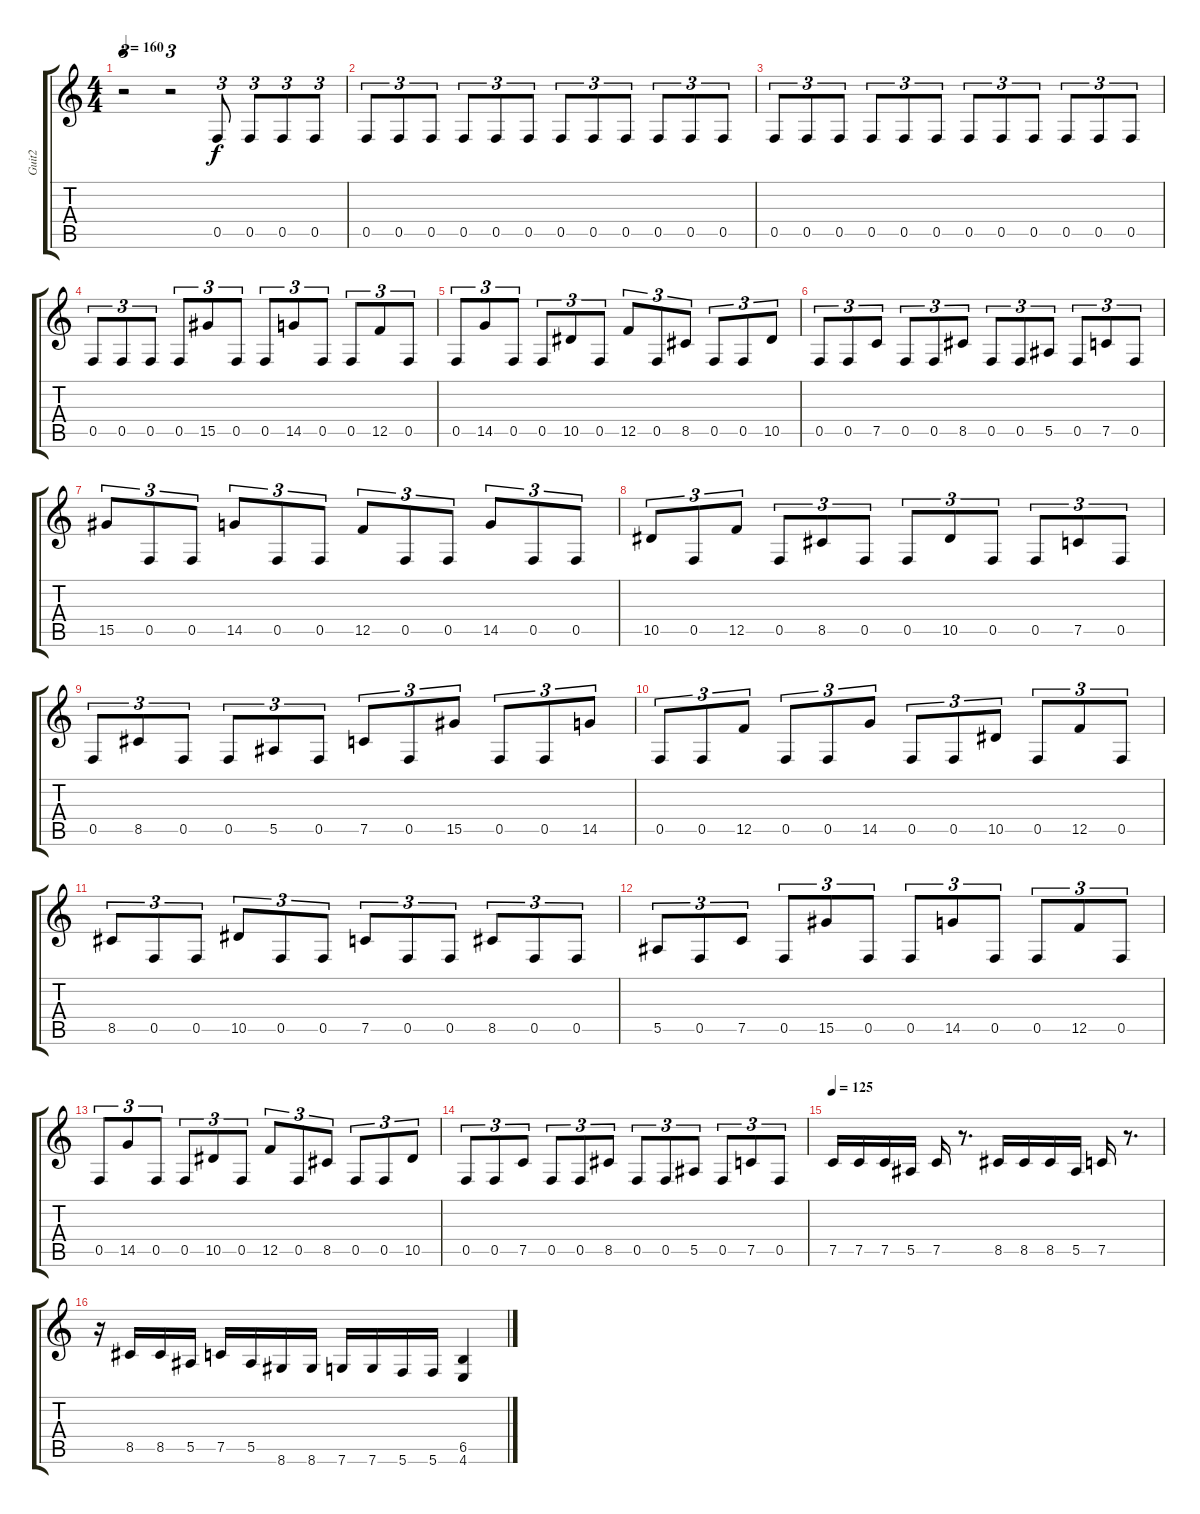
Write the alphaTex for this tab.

\track ("Guit2" "Guit2") {instrument distortionguitar}
\staff {score tabs}
\tuning (C4 G3 Eb3 Bb2 F2 C2) {hide}
\ts (4 4)
\tempo 160
\clef g2
\ks c
r.2{tu (3 2) dy f} r.2{tu (3 2)} 0.5.8{tu (3 2)} 0.5.8{tu (3 2)} 0.5.8{tu (3 2)} 0.5.8{tu (3 2)} |
0.5.8{tu (3 2)} 0.5.8{tu (3 2)} 0.5.8{tu (3 2)} 0.5.8{tu (3 2)} 0.5.8{tu (3 2)} 0.5.8{tu (3 2)} 0.5.8{tu (3 2)} 0.5.8{tu (3 2)} 0.5.8{tu (3 2)} 0.5.8{tu (3 2)} 0.5.8{tu (3 2)} 0.5.8{tu (3 2)} |
0.5.8{tu (3 2)} 0.5.8{tu (3 2)} 0.5.8{tu (3 2)} 0.5.8{tu (3 2)} 0.5.8{tu (3 2)} 0.5.8{tu (3 2)} 0.5.8{tu (3 2)} 0.5.8{tu (3 2)} 0.5.8{tu (3 2)} 0.5.8{tu (3 2)} 0.5.8{tu (3 2)} 0.5.8{tu (3 2)} |
0.5.8{tu (3 2)} 0.5.8{tu (3 2)} 0.5.8{tu (3 2)} 0.5.8{tu (3 2)} 15.5.8{tu (3 2)} 0.5.8{tu (3 2)} 0.5.8{tu (3 2)} 14.5.8{tu (3 2)} 0.5.8{tu (3 2)} 0.5.8{tu (3 2)} 12.5.8{tu (3 2)} 0.5.8{tu (3 2)} |
0.5.8{tu (3 2)} 14.5.8{tu (3 2)} 0.5.8{tu (3 2)} 0.5.8{tu (3 2)} 10.5.8{tu (3 2)} 0.5.8{tu (3 2)} 12.5.8{tu (3 2)} 0.5.8{tu (3 2)} 8.5.8{tu (3 2)} 0.5.8{tu (3 2)} 0.5.8{tu (3 2)} 10.5.8{tu (3 2)} |
0.5.8{tu (3 2)} 0.5.8{tu (3 2)} 7.5.8{tu (3 2)} 0.5.8{tu (3 2)} 0.5.8{tu (3 2)} 8.5.8{tu (3 2)} 0.5.8{tu (3 2)} 0.5.8{tu (3 2)} 5.5.8{tu (3 2)} 0.5.8{tu (3 2)} 7.5.8{tu (3 2)} 0.5.8{tu (3 2)} |
15.5.8{tu (3 2)} 0.5.8{tu (3 2)} 0.5.8{tu (3 2)} 14.5.8{tu (3 2)} 0.5.8{tu (3 2)} 0.5.8{tu (3 2)} 12.5.8{tu (3 2)} 0.5.8{tu (3 2)} 0.5.8{tu (3 2)} 14.5.8{tu (3 2)} 0.5.8{tu (3 2)} 0.5.8{tu (3 2)} |
10.5.8{tu (3 2)} 0.5.8{tu (3 2)} 12.5.8{tu (3 2)} 0.5.8{tu (3 2)} 8.5.8{tu (3 2)} 0.5.8{tu (3 2)} 0.5.8{tu (3 2)} 10.5.8{tu (3 2)} 0.5.8{tu (3 2)} 0.5.8{tu (3 2)} 7.5.8{tu (3 2)} 0.5.8{tu (3 2)} |
0.5.8{tu (3 2)} 8.5.8{tu (3 2)} 0.5.8{tu (3 2)} 0.5.8{tu (3 2)} 5.5.8{tu (3 2)} 0.5.8{tu (3 2)} 7.5.8{tu (3 2)} 0.5.8{tu (3 2)} 15.5.8{tu (3 2)} 0.5.8{tu (3 2)} 0.5.8{tu (3 2)} 14.5.8{tu (3 2)} |
0.5.8{tu (3 2)} 0.5.8{tu (3 2)} 12.5.8{tu (3 2)} 0.5.8{tu (3 2)} 0.5.8{tu (3 2)} 14.5.8{tu (3 2)} 0.5.8{tu (3 2)} 0.5.8{tu (3 2)} 10.5.8{tu (3 2)} 0.5.8{tu (3 2)} 12.5.8{tu (3 2)} 0.5.8{tu (3 2)} |
8.5.8{tu (3 2)} 0.5.8{tu (3 2)} 0.5.8{tu (3 2)} 10.5.8{tu (3 2)} 0.5.8{tu (3 2)} 0.5.8{tu (3 2)} 7.5.8{tu (3 2)} 0.5.8{tu (3 2)} 0.5.8{tu (3 2)} 8.5.8{tu (3 2)} 0.5.8{tu (3 2)} 0.5.8{tu (3 2)} |
5.5.8{tu (3 2)} 0.5.8{tu (3 2)} 7.5.8{tu (3 2)} 0.5.8{tu (3 2)} 15.5.8{tu (3 2)} 0.5.8{tu (3 2)} 0.5.8{tu (3 2)} 14.5.8{tu (3 2)} 0.5.8{tu (3 2)} 0.5.8{tu (3 2)} 12.5.8{tu (3 2)} 0.5.8{tu (3 2)} |
0.5.8{tu (3 2)} 14.5.8{tu (3 2)} 0.5.8{tu (3 2)} 0.5.8{tu (3 2)} 10.5.8{tu (3 2)} 0.5.8{tu (3 2)} 12.5.8{tu (3 2)} 0.5.8{tu (3 2)} 8.5.8{tu (3 2)} 0.5.8{tu (3 2)} 0.5.8{tu (3 2)} 10.5.8{tu (3 2)} |
0.5.8{tu (3 2)} 0.5.8{tu (3 2)} 7.5.8{tu (3 2)} 0.5.8{tu (3 2)} 0.5.8{tu (3 2)} 8.5.8{tu (3 2)} 0.5.8{tu (3 2)} 0.5.8{tu (3 2)} 5.5.8{tu (3 2)} 0.5.8{tu (3 2)} 7.5.8{tu (3 2)} 0.5.8{tu (3 2)} |
\tempo 125
7.5.16 7.5.16 7.5.16 5.5.16 7.5.16 r.8{d} 8.5.16 8.5.16 8.5.16 5.5.16 7.5.16 r.8{d} |
r.16 8.5.16 8.5.16 5.5.16 7.5.16 5.5.16 8.6.16 8.6.16 7.6.16 7.6.16 5.6.16 5.6.16 (6.5 4.6).4
